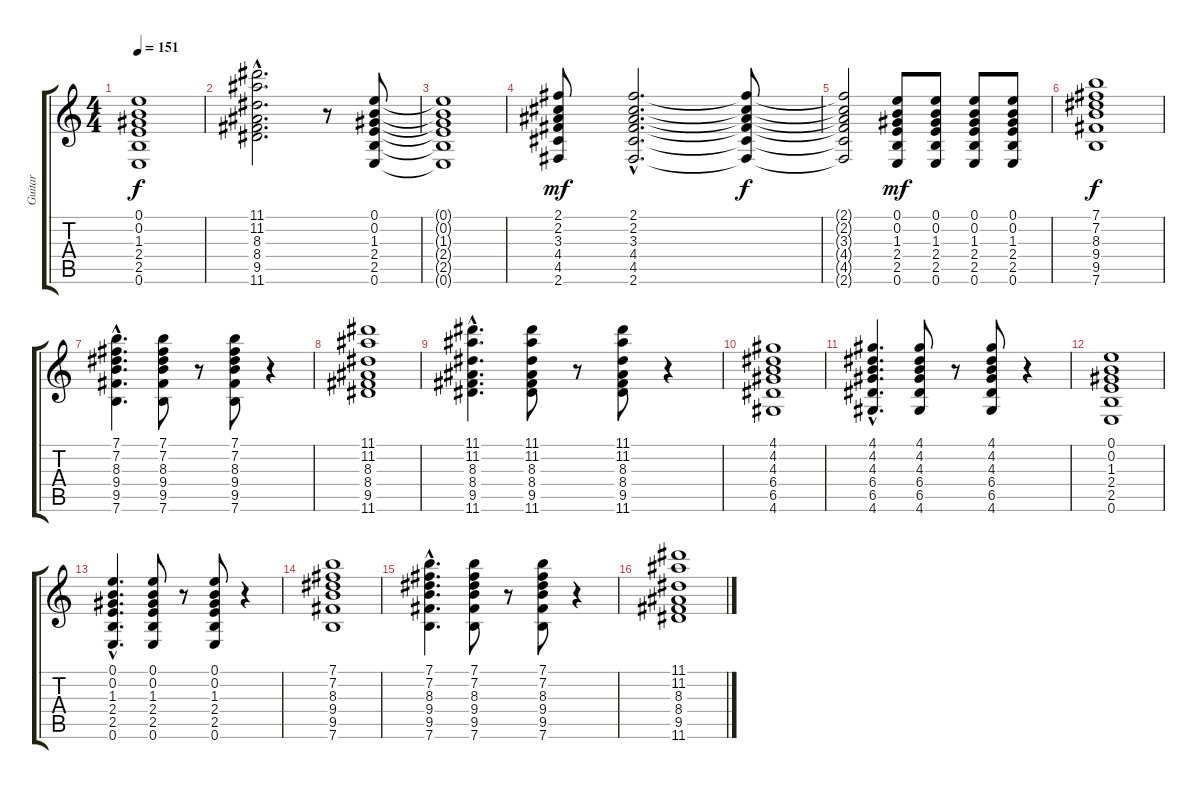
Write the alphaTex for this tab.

\track ("Guitar" "Guitar") {instrument overdrivenguitar}
\staff {score tabs}
\tuning (E4 B3 G3 D3 A2 E2) {hide}
\ts (4 4)
\tempo 151
\clef g2
\ks c
(0.1{t} 0.2{t} 1.3{t} 2.4{t} 2.5{t} 0.6{t}).1{dy f} |
(11.1{hac} 11.2{hac} 8.3{hac} 8.4{hac} 9.5{hac} 11.6{hac}).2{d} r.8 (0.1 0.2 1.3 2.4 2.5 0.6).8 |
(0.1{t} 0.2{t} 1.3{t} 2.4{t} 2.5{t} 0.6{t}).1 |
(2.1 2.2 3.3 4.4 4.5 2.6).8{dy mf} (2.1{hac} 2.2{hac} 3.3{hac} 4.4{hac} 4.5{hac} 2.6{hac}).2{d} (2.1{t} 2.2{t} 3.3{t} 4.4{t} 4.5{t} 2.6{t}).8{dy f} |
(2.1{t} 2.2{t} 3.3{t} 4.4{t} 4.5{t} 2.6{t}).2 (0.1 0.2 1.3 2.4 2.5 0.6).8{dy mf} (0.1 0.2 1.3 2.4 2.5 0.6).8 (0.1 0.2 1.3 2.4 2.5 0.6).8 (0.1 0.2 1.3 2.4 2.5 0.6).8 |
(7.1 7.2 8.3 9.4 9.5 7.6).1{dy f} |
(7.1{hac} 7.2{hac} 8.3{hac} 9.4{hac} 9.5{hac} 7.6{hac}).4{d} (7.1 7.2 8.3 9.4 9.5 7.6).8 r.8 (7.1 7.2 8.3 9.4 9.5 7.6).8 r.4 |
(11.1 11.2 8.3 8.4 9.5 11.6).1 |
(11.1{hac} 11.2{hac} 8.3{hac} 8.4{hac} 9.5{hac} 11.6{hac}).4{d} (11.1 11.2 8.3 8.4 9.5 11.6).8 r.8 (11.1 11.2 8.3 8.4 9.5 11.6).8 r.4 |
(4.1 4.2 4.3 6.4 6.5 4.6).1 |
(4.1{hac} 4.2{hac} 4.3{hac} 6.4{hac} 6.5{hac} 4.6{hac}).4{d} (4.1 4.2 4.3 6.4 6.5 4.6).8 r.8 (4.1 4.2 4.3 6.4 6.5 4.6).8 r.4 |
(0.1 0.2 1.3 2.4 2.5 0.6).1 |
(0.1{hac} 0.2{hac} 1.3{hac} 2.4{hac} 2.5{hac} 0.6{hac}).4{d} (0.1 0.2 1.3 2.4 2.5 0.6).8 r.8 (0.1 0.2 1.3 2.4 2.5 0.6).8 r.4 |
(7.1 7.2 8.3 9.4 9.5 7.6).1 |
(7.1{hac} 7.2{hac} 8.3{hac} 9.4{hac} 9.5{hac} 7.6{hac}).4{d} (7.1 7.2 8.3 9.4 9.5 7.6).8 r.8 (7.1 7.2 8.3 9.4 9.5 7.6).8 r.4 |
(11.1 11.2 8.3 8.4 9.5 11.6).1
